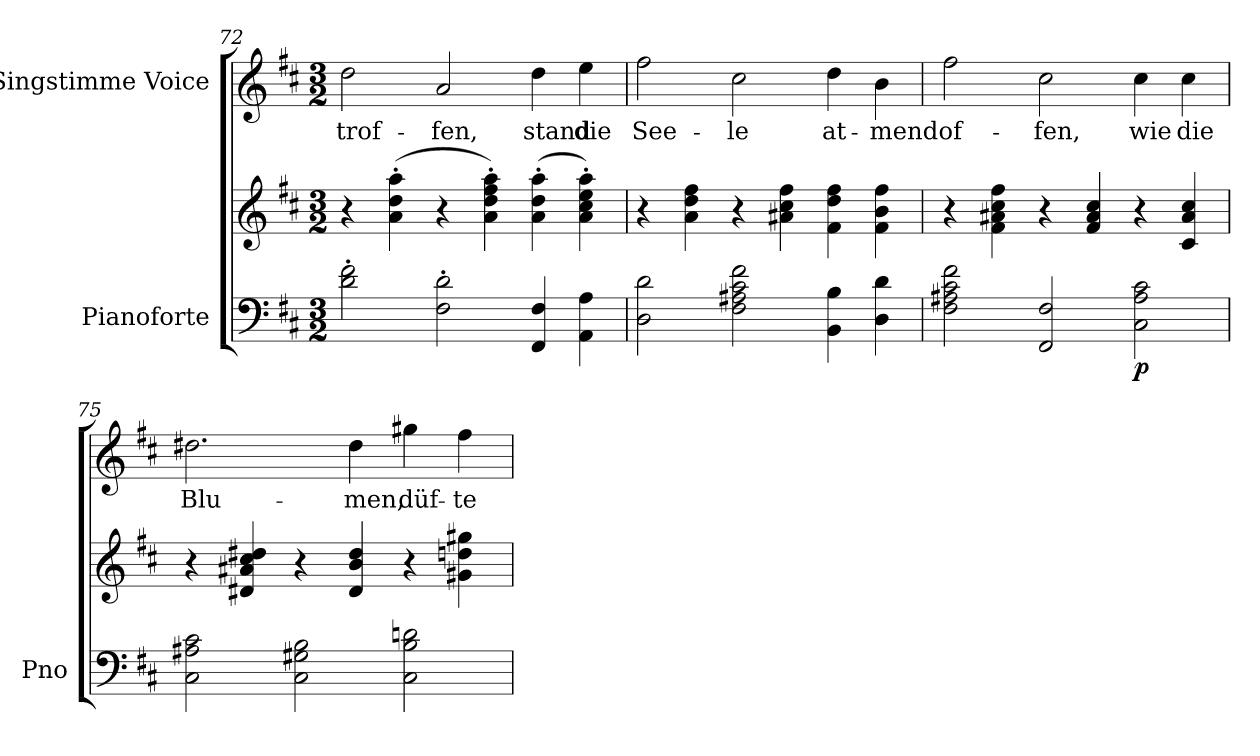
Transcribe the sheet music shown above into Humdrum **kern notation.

**kern	**kern	**dynam	**kern	**text
*part2	*part2	*part2	*part1	*part1
*staff3	*staff2	*staff2/3	*staff1	*staff1
*I"Pianoforte	*	*	*I"Singstimme Voice	*
*I'Pno	*	*	*	*
*clefF4	*clefG2	*	*clefG2	*
*k[f#c#]	*k[f#c#]	*	*k[f#c#]	*
*M3/2	*M3/2	*	*M3/2	*
=72	=72	=72	=72	=72
2d\' 2f#\'	4r	.	2dd\	trof-
.	(4a\' 4dd\' 4aa\'	.	.	.
2F#\' 2d\'	4r	.	2a/	-fen,
.	4a\' 4dd\' 4ff#\' 4aa\')	.	.	.
4FF#/ 4F#/	(4a\' 4dd\' 4aa\'	.	4dd\	stand
4AA\ 4A\	4a\' 4cc#\' 4ee\' 4aa\')	.	4ee\	die
=73	=73	=73	=73	=73
2D\ 2d\	4r	.	2ff#\	See-
.	4a\ 4dd\ 4ff#\	.	.	.
2F#\ 2A#X\ 2c#\ 2f#\	4r	.	2cc#\	-le
.	4a#X\ 4cc#\ 4ff#\	.	.	.
4BB\ 4B\	4f#\ 4dd\ 4ff#\	.	4dd\	at-
4D\ 4d\	4f#\ 4b\ 4ff#\	.	4b\	-mend
=74	=74	=74	=74	=74
2F#\ 2A#X\ 2c#\ 2f#\	4r	.	2ff#\	of-
.	4f#\ 4a#X\ 4cc#\ 4ff#\	.	.	.
2FF#/ 2F#/	4r	.	2cc#\	-fen,
.	4f#/ 4a#/ 4cc#/	.	.	.
!	!	!LO:DY:b=2	!	!
2C#\ 2A#\ 2c#\	4r	p	4cc#\	wie
.	4c#/ 4a#/ 4cc#/	.	4cc#\	die
=75	=75	=75	=75	=75
2C#\ 2A#X\ 2c#\	4r	.	2.dd#X\	Blu-
.	4d#X/ 4a#X/ 4cc#/ 4dd#X/	.	.	.
2C#\ 2G#X\ 2B\	4r	.	.	.
.	4d#/ 4b/ 4dd#/	.	4dd#\	-men,
2C#\ 2B\ 2dn\	4r	.	4gg#X\	düf-
.	4g#X\ 4ddn\ 4gg#X\	.	4ff#\	-te-
=	=	=	=	=
*-	*-	*-	*-	*-
